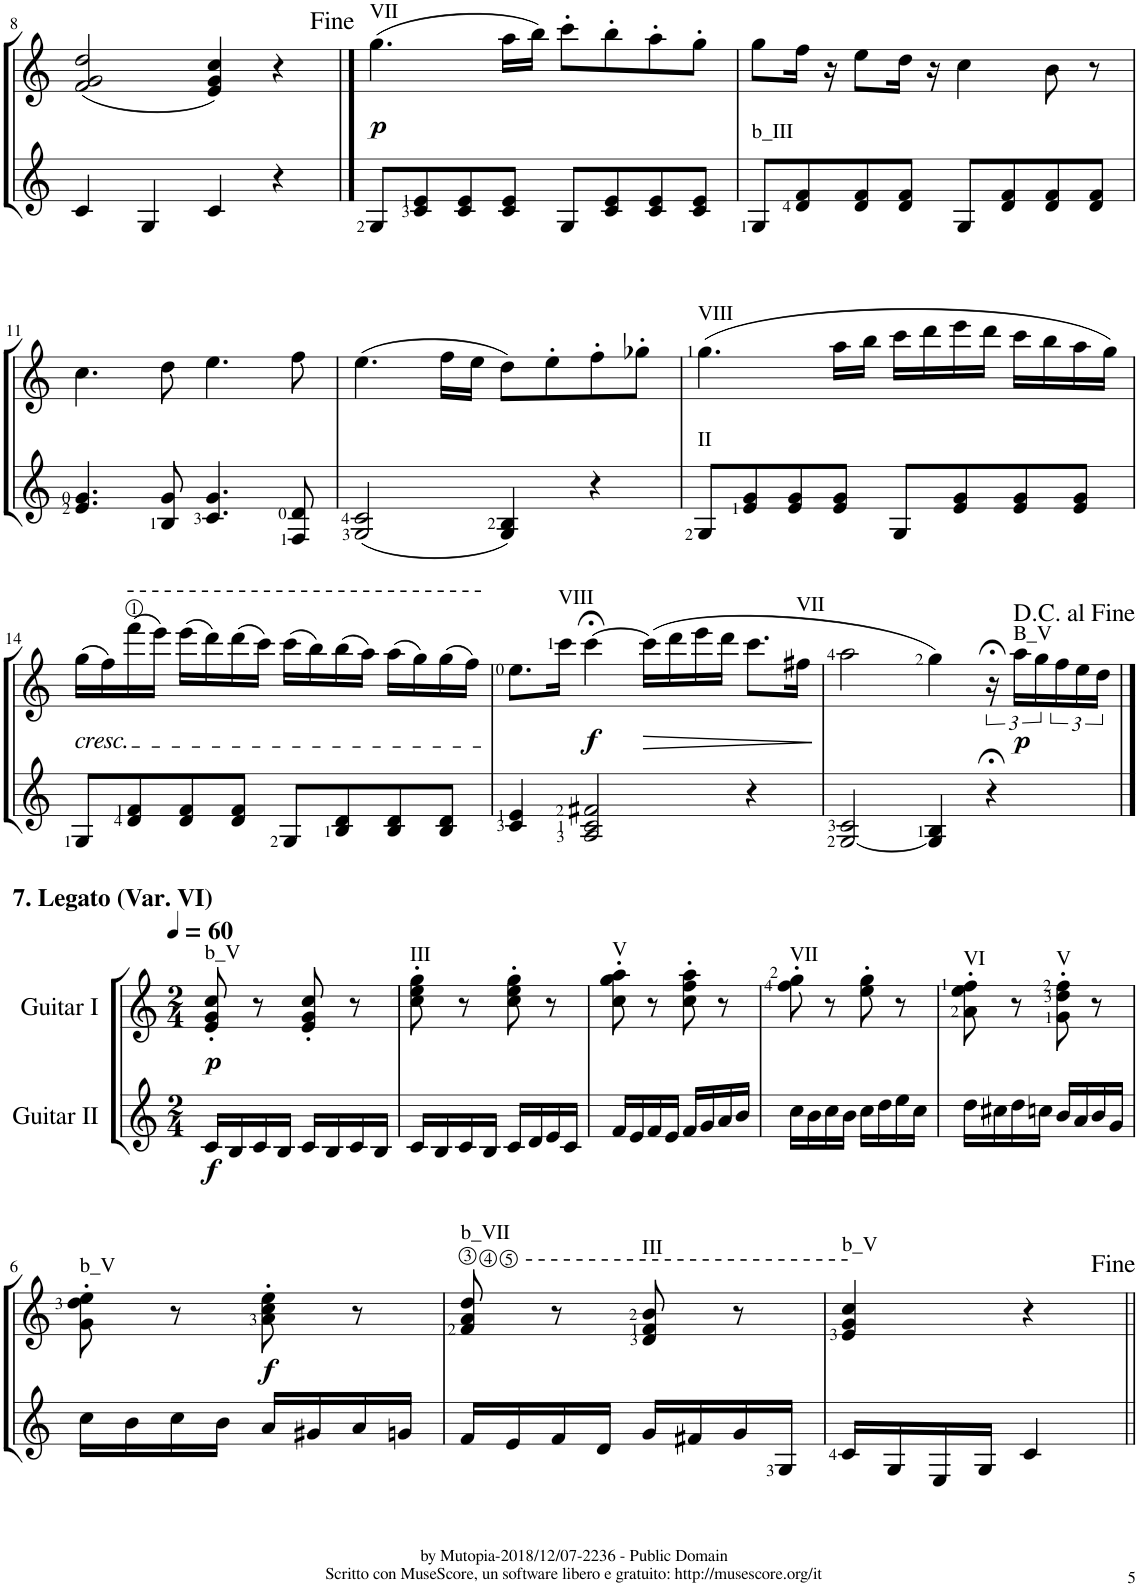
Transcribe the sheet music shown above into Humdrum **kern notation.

**kern	**dynam	**kern	**dynam
*part2	*part2	*part1	*part1
*staff2	*staff2	*staff1	*staff1
*I"Guitar II	*	*I"Guitar I	*
!!LO:PB:g=z
*clefG2	*	*clefG2	*
*Trd7c12	*	*Trd7c12	*
*k[]	*	*k[]	*
*M4/4	*	*M4/4	*
*met(c)	*	*met(c)	*
=8	=8	=8	=8
4c/	.	(2f/ 2g/ 2dd/	.
4G/	.	.	.
4c/	.	4e/ 4g/ 4cc/)	.
4r	.	4r	.
==9	==9	==9	==9
!	!	!LO:TX:a:t=VII	!
!	!	!	!LO:DY:b
8G/L	.	(4.gg\	p
8c/ 8e/	.	.	.
8c/ 8e/	.	.	.
8c/ 8e/J	.	16aa\LL	.
.	.	16bb\JJ)	.
8G/L	.	8ccc'\L	.
8c/ 8e/	.	8bb'\	.
8c/ 8e/	.	8aa'\	.
8c/ 8e/J	.	8gg'\J	.
=10	=10	=10	=10
!LO:TX:a:t=b_III	!	!	!
8G/L	.	8gg\L	.
8d/ 8f/	.	16ff\Jk	.
.	.	16r	.
8d/ 8f/	.	8ee\L	.
8d/ 8f/J	.	16dd\Jk	.
.	.	16r	.
8G/L	.	4cc\	.
8d/ 8f/	.	.	.
8d/ 8f/	.	8b\	.
8d/ 8f/J	.	8r	.
!!LO:LB:g=z
=11	=11	=11	=11
4.e/ 4.g/	.	4.cc\	.
8B/ 8g/	.	8dd\	.
4.c/ 4.g/	.	4.ee\	.
8F/ 8d/	.	8ff\	.
=12	=12	=12	=12
(2G/ 2c/	.	(4.ee\	.
.	.	16ff\LL	.
.	.	16ee\JJ	.
4G/ 4B/)	.	8dd\L)	.
.	.	8ee'\	.
4r	.	8ff'\	.
.	.	8gg-X'\J	.
=13	=13	=13	=13
!	!	!LO:TX:a:t=VIII	!
!LO:TX:a:t=II	!	!	!
8G/L	.	(4.gg\	.
8e/ 8g/	.	.	.
8e/ 8g/	.	.	.
8e/ 8g/J	.	16aa\LL	.
.	.	16bb\JJ	.
8G/L	.	16ccc\LL	.
.	.	16ddd\	.
8e/ 8g/	.	16eee\	.
.	.	16ddd\JJ	.
8e/ 8g/	.	16ccc\LL	.
.	.	16bb\	.
8e/ 8g/J	.	16aa\	.
.	.	16gg\JJ)	.
!!LO:LB:g=z
=14	=14	=14	=14
!	!	!LO:TX:b:i:t=cresc.	!
8G/L	.	(16gg\LL	.
.	.	16ff\)	.
8d/ 8f/	.	(16fff\	.
.	.	16eee\JJ)	.
8d/ 8f/	.	(16eee\LL	.
.	.	16ddd\)	.
8d/ 8f/J	.	(16ddd\	.
.	.	16ccc\JJ)	.
8G/L	.	(16ccc\LL	.
.	.	16bb\)	.
8B/ 8d/	.	(16bb\	.
.	.	16aa\JJ)	.
8B/ 8d/	.	(16aa\LL	.
.	.	16gg\)	.
8B/ 8d/J	.	(16gg\	.
.	.	16ff\JJ)	.
=15	=15	=15	=15
4c/ 4e/	.	8.ee\L	.
!	!	!LO:TX:a:t=VIII	!
.	.	16ccc\Jk	.
!	!	!	!LO:DY:b
2A/ 2c/ 2f#X/	.	[4ccc;<\	f
!	!	!	!LO:HP:b
.	.	(16ccc\LL]	>
.	.	16ddd\	.
.	.	16eee\	.
.	.	16ddd\JJ	.
4r	.	8.ccc\L	.
!	!	!LO:TX:a:t=VII	!
.	.	16ff#X\Jk	.
.	.	.	]
=16	=16	=16	=16
[2G/ 2c/	.	2aa\	.
4G/] 4B/	.	4gg\)	.
4r;<	.	24r;<	.
!	!	!LO:TX:a:t=B_V	!
!	!	!	!LO:DY:b
.	.	24aa\LL	p
.	.	24gg\	.
.	.	24ff\	.
.	.	24ee\	.
.	.	24dd\JJ	.
!!LO:LB:g=z
==1	==1	==1	==1
*M2/4	*	*M2/4	*
*	*	*MM60	*
!	!	!LO:TX:a:B:t=7. Legato (Var. VI)	!
!	!	!LO:TX:a:t=b_V	!
!	!LO:DY:b	!	!LO:DY:b
16c/LL	f	8e/' 8g/' 8cc/'	p
16B/	.	.	.
16c/	.	8r	.
16B/JJ	.	.	.
16c/LL	.	8e/' 8g/' 8cc/'	.
16B/	.	.	.
16c/	.	8r	.
16B/JJ	.	.	.
=2	=2	=2	=2
!	!	!LO:TX:a:t=III	!
16c/LL	.	8cc\' 8ee\' 8gg\'	.
16B/	.	.	.
16c/	.	8r	.
16B/JJ	.	.	.
16c/LL	.	8cc\' 8ee\' 8gg\'	.
16d/	.	.	.
16e/	.	8r	.
16c/JJ	.	.	.
=3	=3	=3	=3
!	!	!LO:TX:a:t=V	!
16f/LL	.	8cc\' 8gg\' 8aa\'	.
16e/	.	.	.
16f/	.	8r	.
16e/JJ	.	.	.
16f/LL	.	8cc\' 8ff\' 8aa\'	.
16g/	.	.	.
16a/	.	8r	.
16b/JJ	.	.	.
=4	=4	=4	=4
!	!	!LO:TX:a:t=VII	!
16cc\LL	.	8ff\' 8gg\'	.
16b\	.	.	.
16cc\	.	8r	.
16b\JJ	.	.	.
16cc\LL	.	8ee\' 8gg\'	.
16dd\	.	.	.
16ee\	.	8r	.
16cc\JJ	.	.	.
=5	=5	=5	=5
!	!	!LO:TX:a:t=VI	!
16dd\LL	.	8a\' 8ee\' 8ff\'	.
16cc#X\	.	.	.
16dd\	.	8r	.
16ccn\JJ	.	.	.
!	!	!LO:TX:a:t=V	!
16b/LL	.	8g\' 8dd\' 8ff\'	.
16a/	.	.	.
16b/	.	8r	.
16g/JJ	.	.	.
!!LO:LB:g=z
=6	=6	=6	=6
!	!	!LO:TX:a:t=b_V	!
16cc\LL	.	8g\' 8dd\' 8ee\'	.
16b\	.	.	.
16cc\	.	8r	.
16b\JJ	.	.	.
!	!	!	!LO:DY:b
16a/LL	.	8a\' 8cc\' 8ee\'	f
16g#X/	.	.	.
16a/	.	8r	.
16gn/JJ	.	.	.
=7	=7	=7	=7
!	!	!LO:TX:a:t=b_VII	!
16f/LL	.	8f/ 8a/ 8dd/	.
16e/	.	.	.
16f/	.	8r	.
16d/JJ	.	.	.
!	!	!LO:TX:a:t=III	!
16g/LL	.	8d/ 8f/ 8b/	.
16f#X/	.	.	.
16g/	.	8r	.
16G/JJ	.	.	.
=8	=8	=8	=8
!	!	!LO:TX:a:t=b_V	!
16c/LL	.	4e/ 4g/ 4cc/	.
16G/	.	.	.
16E/	.	.	.
16G/JJ	.	.	.
4c/	.	4r	.
=||	=||	=||	=||
*-	*-	*-	*-
